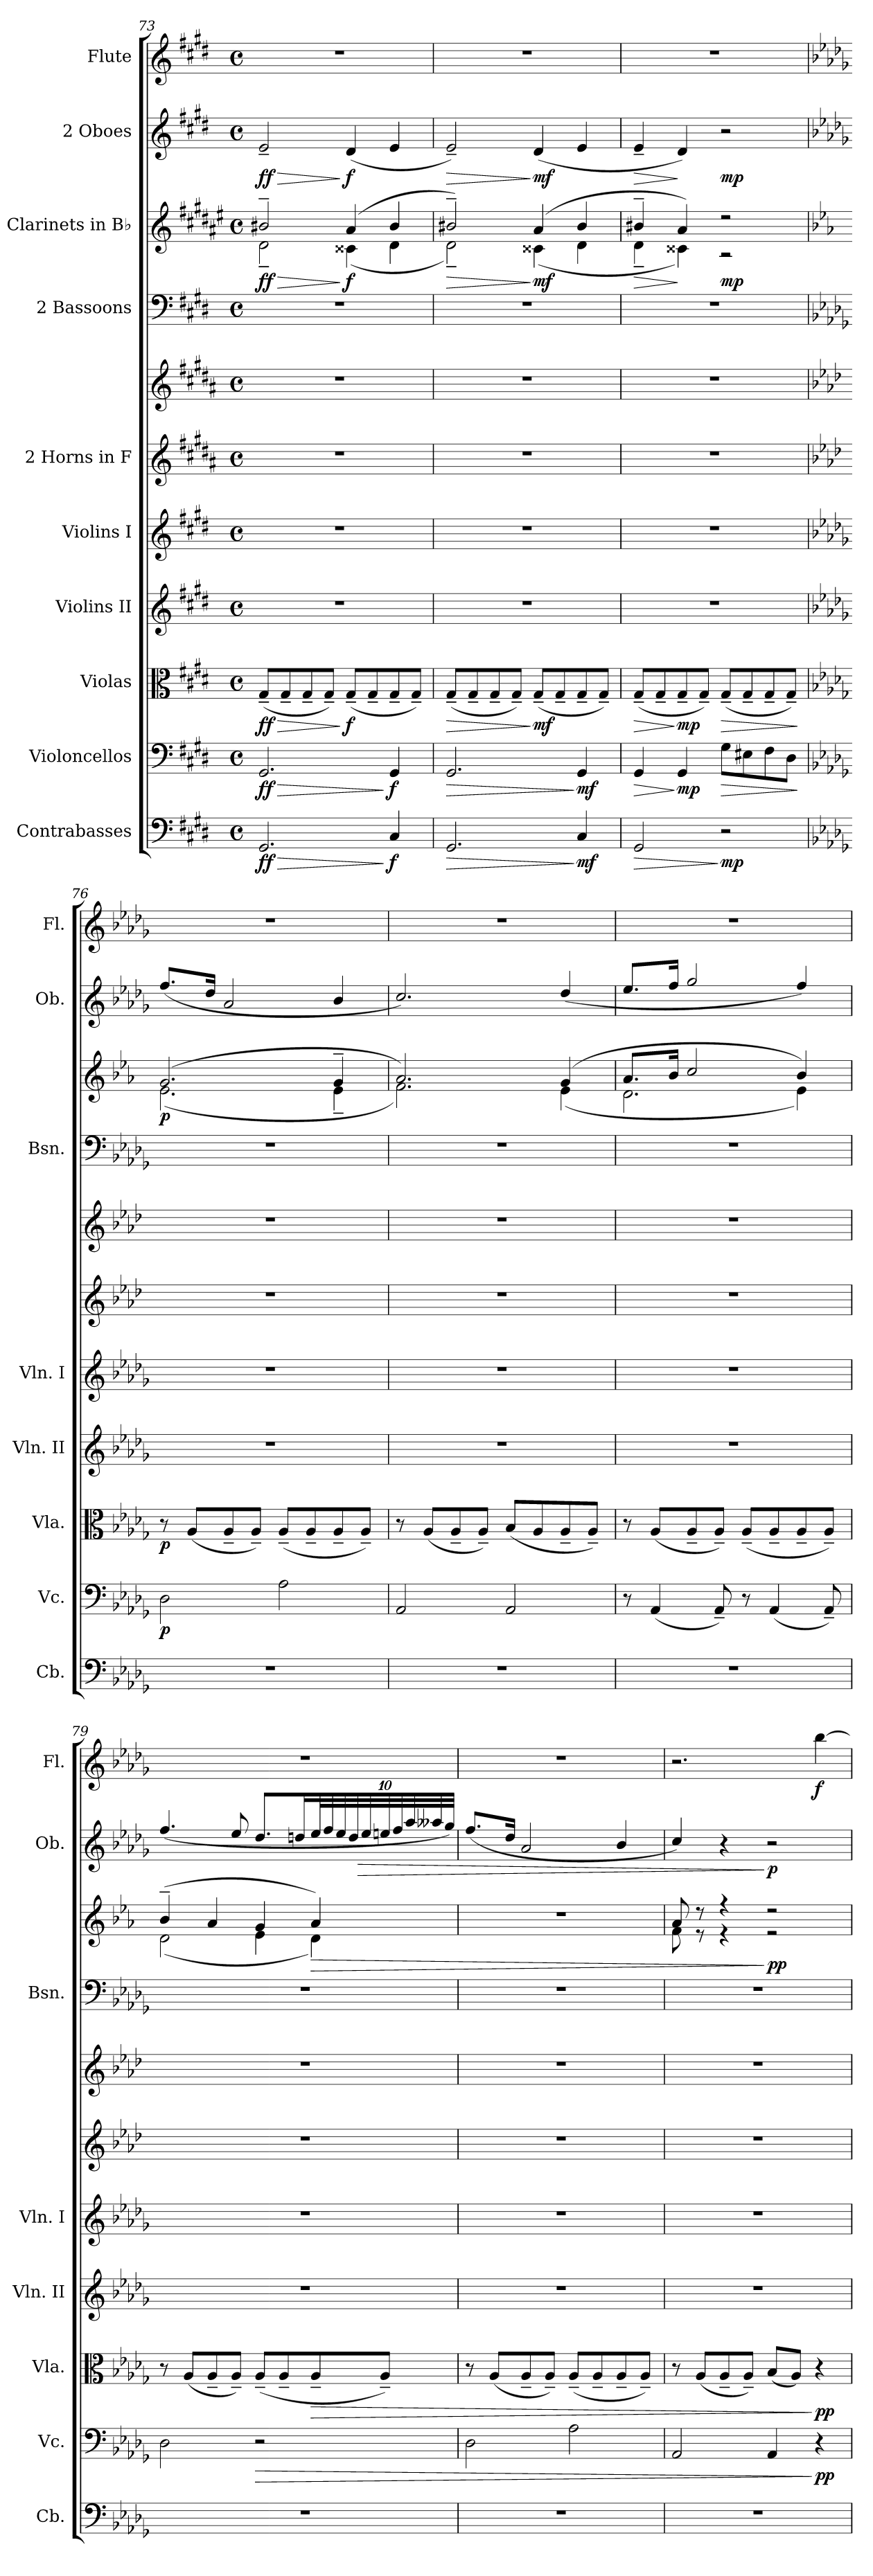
**kern	**dynam	**kern	**dynam	**kern	**dynam	**kern	**kern	**kern	**kern	**kern	**kern	**dynam	**kern	**dynam	**kern	**dynam
*part10	*part10	*part9	*part9	*part8	*part8	*part7	*part6	*part5	*part5	*part4	*part3	*part3	*part2	*part2	*part1	*part1
*staff11	*staff11	*staff10	*staff10	*staff9	*staff9	*staff8	*staff7	*staff6	*staff5	*staff4	*staff3	*staff3	*staff2	*staff2	*staff1	*staff1
*I"Contrabasses	*	*I"Violoncellos	*	*I"Violas	*	*I"Violins II	*I"Violins I	*I"2 Horns in F	*	*I"2 Bassoons	*I"2 Clarinets in B♭	*	*I"2 Oboes	*	*I"Flute	*
*I'Cb.	*	*I'Vc.	*	*I'Vla.	*	*I'Vln. II	*I'Vln. I	*	*	*I'Bsn.	*	*	*I'Ob.	*	*I'Fl.	*
*clefF4	*	*clefF4	*	*clefC3	*	*clefG2	*clefG2	*clefG2	*clefG2	*clefF4	*clefG2	*	*clefG2	*	*clefG2	*
*ITrd7c12	*	*	*	*	*	*	*	*ITrd4c7	*ITrd4c7	*	*ITrd1c2	*	*	*	*	*
*k[f#c#g#d#]	*	*k[f#c#g#d#]	*	*k[f#c#g#d#]	*	*k[f#c#g#d#]	*k[f#c#g#d#]	*k[f#c#g#d#]	*k[f#c#g#d#]	*k[f#c#g#d#]	*k[f#c#g#d#]	*	*k[f#c#g#d#]	*	*k[f#c#g#d#]	*
*M4/4	*	*M4/4	*	*M4/4	*	*M4/4	*M4/4	*M4/4	*M4/4	*M4/4	*M4/4	*	*M4/4	*	*M4/4	*
*met(c)	*	*met(c)	*	*met(c)	*	*met(c)	*met(c)	*met(c)	*met(c)	*met(c)	*met(c)	*	*met(c)	*	*met(c)	*
=73	=73	=73	=73	=73	=73	=73	=73	=73	=73	=73	=73	=73	=73	=73	=73	=73
!	!LO:HP:b	!	!LO:HP:b	!	!LO:HP:b	!	!	!	!	!	!	!LO:HP:b	!	!LO:HP:b	!	!
*	*	*	*	*	*	*	*	*	*	*	*^	*	*	*	*	*
!	!LO:DY:n=1:b	!	!LO:DY:n=1:b	!	!LO:DY:n=1:b	!	!	!	!	!	!	!	!LO:DY:n=1:b	!	!LO:DY:n=1:b	!	!
2.GGG#/	> ff	2.GG#/	> ff	(8G#~/L	> ff	1r	1r	1r	1r	1r	2a#X~/	2c#~\	> ff	2e~/	> ff	1r	.
.	.	.	.	8G#~/	.	.	.	.	.	.	.	.	.	.	.	.	.
.	.	.	.	8G#~/	.	.	.	.	.	.	.	.	.	.	.	.	.
.	.	.	.	8G#~/J)	.	.	.	.	.	.	.	.	.	.	.	.	.
!	!	!	!	!	!LO:DY:n=2:b	!	!	!	!	!	!	!	!LO:DY:n=2:b	!	!LO:DY:n=2:b	!	!
.	.	.	.	(8G#~/L	] f	.	.	.	.	.	(4g#/	(4B#X\	] f	(4d#/	] f	.	.
.	.	.	.	8G#~/	.	.	.	.	.	.	.	.	.	.	.	.	.
!	!LO:DY:n=2:b	!	!LO:DY:n=2:b	!	!	!	!	!	!	!	!	!	!	!	!	!	!
4CC#/	] f	4GG#/	] f	8G#~/	.	.	.	.	.	.	4a#/	4c#\	.	4e/	.	.	.
.	.	.	.	8G#~/J)	.	.	.	.	.	.	.	.	.	.	.	.	.
!!LO:PB:g=z
=74	=74	=74	=74	=74	=74	=74	=74	=74	=74	=74	=74	=74	=74	=74	=74	=74	=74
!	!LO:HP:b	!	!LO:HP:b	!	!LO:HP:b	!	!	!	!	!	!	!	!LO:HP:b	!	!LO:HP:b	!	!
2.GGG#/	>	2.GG#/	>	(8G#~/L	>	1r	1r	1r	1r	1r	2a#X~/)	2c#~\)	>	2e~/)	>	1r	.
.	.	.	.	8G#~/	.	.	.	.	.	.	.	.	.	.	.	.	.
.	.	.	.	8G#~/	.	.	.	.	.	.	.	.	.	.	.	.	.
.	.	.	.	8G#~/J)	.	.	.	.	.	.	.	.	.	.	.	.	.
!	!	!	!	!	!LO:DY:n=1:b	!	!	!	!	!	!	!	!LO:DY:n=1:b	!	!LO:DY:n=1:b	!	!
.	.	.	.	(8G#~/L	] mf	.	.	.	.	.	(4g#/	(4B#X\	] mf	(4d#/	] mf	.	.
.	.	.	.	8G#~/	.	.	.	.	.	.	.	.	.	.	.	.	.
!	!LO:DY:n=1:b	!	!LO:DY:n=1:b	!	!	!	!	!	!	!	!	!	!	!	!	!	!
4CC#/	] mf	4GG#/	] mf	8G#~/	.	.	.	.	.	.	4a#/	4c#\	.	4e/	.	.	.
.	.	.	.	8G#~/J)	.	.	.	.	.	.	.	.	.	.	.	.	.
=75	=75	=75	=75	=75	=75	=75	=75	=75	=75	=75	=75	=75	=75	=75	=75	=75	=75
!	!LO:HP:b	!	!LO:HP:b	!	!LO:HP:b	!	!	!	!	!	!	!	!LO:HP:b	!	!LO:HP:b	!	!
2GGG#/	>	4GG#/	>	(8G#~/L	>	1r	1r	1r	1r	1r	4a#X~/	4c#~\	>	4e~/	>	1r	.
.	.	.	.	8G#~/	.	.	.	.	.	.	.	.	.	.	.	.	.
!	!	!	!LO:DY:n=1:b	!	!LO:DY:n=1:b	!	!	!	!	!	!	!	!	!	!	!	!
.	.	4GG#/	] mp	8G#~/	] mp	.	.	.	.	.	4g#/)	4B#X\)	]	4d#/)	]	.	.
.	.	.	.	8G#~/J)	.	.	.	.	.	.	.	.	.	.	.	.	.
!	!LO:DY:n=1:b	!	!LO:HP:b	!	!LO:HP:b	!	!	!	!	!	!	!	!LO:DY:b	!	!LO:DY:b	!	!
2r	] mp	8G#\L	>	(8G#~/L	>	.	.	.	.	.	2r	2r	mp	2r	mp	.	.
.	.	8E#X\	.	8G#~/	.	.	.	.	.	.	.	.	.	.	.	.	.
.	.	8F#\	.	8G#~/	.	.	.	.	.	.	.	.	.	.	.	.	.
.	.	8D#\J	.	8G#~/J)	.	.	.	.	.	.	.	.	.	.	.	.	.
*	*	*	*	*	*	*	*	*	*	*	*v	*v	*	*	*	*	*
.	.	.	]	.	]	.	.	.	.	.	.	.	.	.	.	.
=76	=76	=76	=76	=76	=76	=76	=76	=76	=76	=76	=76	=76	=76	=76	=76	=76
*k[b-e-a-d-g-]	*	*k[b-e-a-d-g-]	*	*k[b-e-a-d-g-]	*	*k[b-e-a-d-g-]	*k[b-e-a-d-g-]	*k[b-e-a-d-g-]	*k[b-e-a-d-g-]	*k[b-e-a-d-g-]	*k[b-e-a-d-g-]	*	*k[b-e-a-d-g-]	*	*k[b-e-a-d-g-]	*
*	*	*	*	*	*	*	*	*	*	*	*^	*	*	*	*	*
!	!	!	!LO:DY:b	!	!LO:DY:b	!	!	!	!	!	!	!	!LO:DY:b	!	!	!	!
1r	.	2D-\	p	8r	p	1r	1r	1r	1r	1r	(2.f/	(2.d-\	p	(8.ff/L	.	1r	.
.	.	.	.	(8A-/L	.	.	.	.	.	.	.	.	.	.	.	.	.
.	.	.	.	.	.	.	.	.	.	.	.	.	.	16dd-/Jk	.	.	.
.	.	.	.	8A-~/	.	.	.	.	.	.	.	.	.	2a-/	.	.	.
.	.	.	.	8A-~/J)	.	.	.	.	.	.	.	.	.	.	.	.	.
.	.	2A-\	.	(8A-~/L	.	.	.	.	.	.	.	.	.	.	.	.	.
.	.	.	.	8A-~/	.	.	.	.	.	.	.	.	.	.	.	.	.
.	.	.	.	8A-~/	.	.	.	.	.	.	4f~/	4d-~\	.	4b-/	.	.	.
.	.	.	.	8A-~/J)	.	.	.	.	.	.	.	.	.	.	.	.	.
=77	=77	=77	=77	=77	=77	=77	=77	=77	=77	=77	=77	=77	=77	=77	=77	=77	=77
1r	.	2AA-/	.	8r	.	1r	1r	1r	1r	1r	2.g-/)	2.e-\)	.	2.cc/)	.	1r	.
.	.	.	.	(8A-/L	.	.	.	.	.	.	.	.	.	.	.	.	.
.	.	.	.	8A-~/	.	.	.	.	.	.	.	.	.	.	.	.	.
.	.	.	.	8A-~/J)	.	.	.	.	.	.	.	.	.	.	.	.	.
.	.	2AA-/	.	(8B-/L	.	.	.	.	.	.	.	.	.	.	.	.	.
.	.	.	.	8A-/	.	.	.	.	.	.	.	.	.	.	.	.	.
.	.	.	.	8A-~/	.	.	.	.	.	.	(4f/	(4d-\	.	(4dd-/	.	.	.
.	.	.	.	8A-~/J)	.	.	.	.	.	.	.	.	.	.	.	.	.
!!LO:PB:g=z
=78	=78	=78	=78	=78	=78	=78	=78	=78	=78	=78	=78	=78	=78	=78	=78	=78	=78
1r	.	8r	.	8r	.	1r	1r	1r	1r	1r	8.g-/L	2.c\	.	8.ee-/L	.	1r	.
.	.	(4AA-/	.	(8A-/L	.	.	.	.	.	.	.	.	.	.	.	.	.
.	.	.	.	.	.	.	.	.	.	.	16a-/Jk	.	.	16ff/Jk	.	.	.
.	.	.	.	8A-~/	.	.	.	.	.	.	2b-/	.	.	2gg-/	.	.	.
.	.	8AA-~/)	.	8A-~/J)	.	.	.	.	.	.	.	.	.	.	.	.	.
.	.	8r	.	(8A-~/L	.	.	.	.	.	.	.	.	.	.	.	.	.
.	.	(4AA-/	.	8A-~/	.	.	.	.	.	.	.	.	.	.	.	.	.
.	.	.	.	8A-~/	.	.	.	.	.	.	4a-/)	4d-\)	.	4ff/)	.	.	.
.	.	8AA-~/)	.	8A-~/J)	.	.	.	.	.	.	.	.	.	.	.	.	.
=79	=79	=79	=79	=79	=79	=79	=79	=79	=79	=79	=79	=79	=79	=79	=79	=79	=79
1r	.	2D-\	.	8r	.	1r	1r	1r	1r	1r	(4a-~/	(2c\	.	(4.ff/	.	1r	.
.	.	.	.	(8A-/L	.	.	.	.	.	.	.	.	.	.	.	.	.
.	.	.	.	8A-~/	.	.	.	.	.	.	4g-/	.	.	.	.	.	.
.	.	.	.	8A-~/J)	.	.	.	.	.	.	.	.	.	8ee-/	.	.	.
!	!	!	!LO:HP:b	!	!	!	!	!	!	!	!	!	!	!	!	!	!
.	.	2r	>	(8A-~/L	.	.	.	.	.	.	4f/	4d-\	.	8.dd-/L	.	.	.
.	.	.	.	8A-~/	.	.	.	.	.	.	.	.	.	.	.	.	.
.	.	.	.	.	.	.	.	.	.	.	.	.	.	16ddn/L	.	.	.
!	!	!	!	!	!LO:HP:b	!	!	!	!	!	!	!	!LO:HP:b	!	!	!	!
.	.	.	.	8A-~/	>	.	.	.	.	.	4g-/)	4c\)	>	40ee-/LLL	.	.	.
.	.	.	.	.	.	.	.	.	.	.	.	.	.	40ff/	.	.	.
.	.	.	.	.	.	.	.	.	.	.	.	.	.	40ee-/	.	.	.
.	.	.	.	.	.	.	.	.	.	.	.	.	.	40dd/	.	.	.
!	!	!	!	!	!	!	!	!	!	!	!	!	!	!	!LO:HP:b	!	!
.	.	.	.	.	.	.	.	.	.	.	.	.	.	40ee-/	>	.	.
.	.	.	.	8A-~/J)	.	.	.	.	.	.	.	.	.	40een/	.	.	.
.	.	.	.	.	.	.	.	.	.	.	.	.	.	40ff/	.	.	.
.	.	.	.	.	.	.	.	.	.	.	.	.	.	40aa-/	.	.	.
.	.	.	.	.	.	.	.	.	.	.	.	.	.	40aa--X/	.	.	.
.	.	.	.	.	.	.	.	.	.	.	.	.	.	40gg-/JJJJJ)	.	.	.
*	*	*	*	*	*	*	*	*	*	*	*v	*v	*	*	*	*	*
=80	=80	=80	=80	=80	=80	=80	=80	=80	=80	=80	=80	=80	=80	=80	=80	=80
1r	.	2D-\	.	8r	.	1r	1r	1r	1r	1r	1r	.	(8.ff/L	.	1r	.
.	.	.	.	(8A-/L	.	.	.	.	.	.	.	.	.	.	.	.
.	.	.	.	.	.	.	.	.	.	.	.	.	16dd-/Jk	.	.	.
.	.	.	.	8A-~/	.	.	.	.	.	.	.	.	2a-/	.	.	.
.	.	.	.	8A-~/J)	.	.	.	.	.	.	.	.	.	.	.	.
.	.	2A-\	.	(8A-~/L	.	.	.	.	.	.	.	.	.	.	.	.
.	.	.	.	8A-~/	.	.	.	.	.	.	.	.	.	.	.	.
.	.	.	.	8A-~/	.	.	.	.	.	.	.	.	4b-/	.	.	.
.	.	.	.	8A-~/J)	.	.	.	.	.	.	.	.	.	.	.	.
!!LO:PB:g=z
=81	=81	=81	=81	=81	=81	=81	=81	=81	=81	=81	=81	=81	=81	=81	=81	=81
*	*	*	*	*	*	*	*	*	*	*	*^	*	*	*	*	*
1r	.	2AA-/	.	8r	.	1r	1r	1r	1r	1r	8g-/	8e-\	.	4cc/)	.	2.r	.
.	.	.	.	(8A-/L	.	.	.	.	.	.	8r	8r	.	.	.	.	.
.	.	.	.	8A-~/	.	.	.	.	.	.	4r	4r	.	4r	.	.	.
.	.	.	.	8A-~/J)	.	.	.	.	.	.	.	.	.	.	.	.	.
!	!	!	!	!	!	!	!	!	!	!	!	!	!LO:DY:n=1:b	!	!LO:DY:n=1:b	!	!
.	.	4AA-/	.	(8B-/L	.	.	.	.	.	.	2r	2r	] pp	2r	] p	.	.
.	.	.	.	8A-/J)	.	.	.	.	.	.	.	.	.	.	.	.	.
!	!	!	!LO:DY:n=1:b	!	!LO:DY:n=1:b	!	!	!	!	!	!	!	!	!	!	!	!LO:DY:b
.	.	4r	] pp	4r	] pp	.	.	.	.	.	.	.	.	.	.	[4bb-\	f
*	*	*	*	*	*	*	*	*	*	*	*v	*v	*	*	*	*	*
=	=	=	=	=	=	=	=	=	=	=	=	=	=	=	=	=
*-	*-	*-	*-	*-	*-	*-	*-	*-	*-	*-	*-	*-	*-	*-	*-	*-
